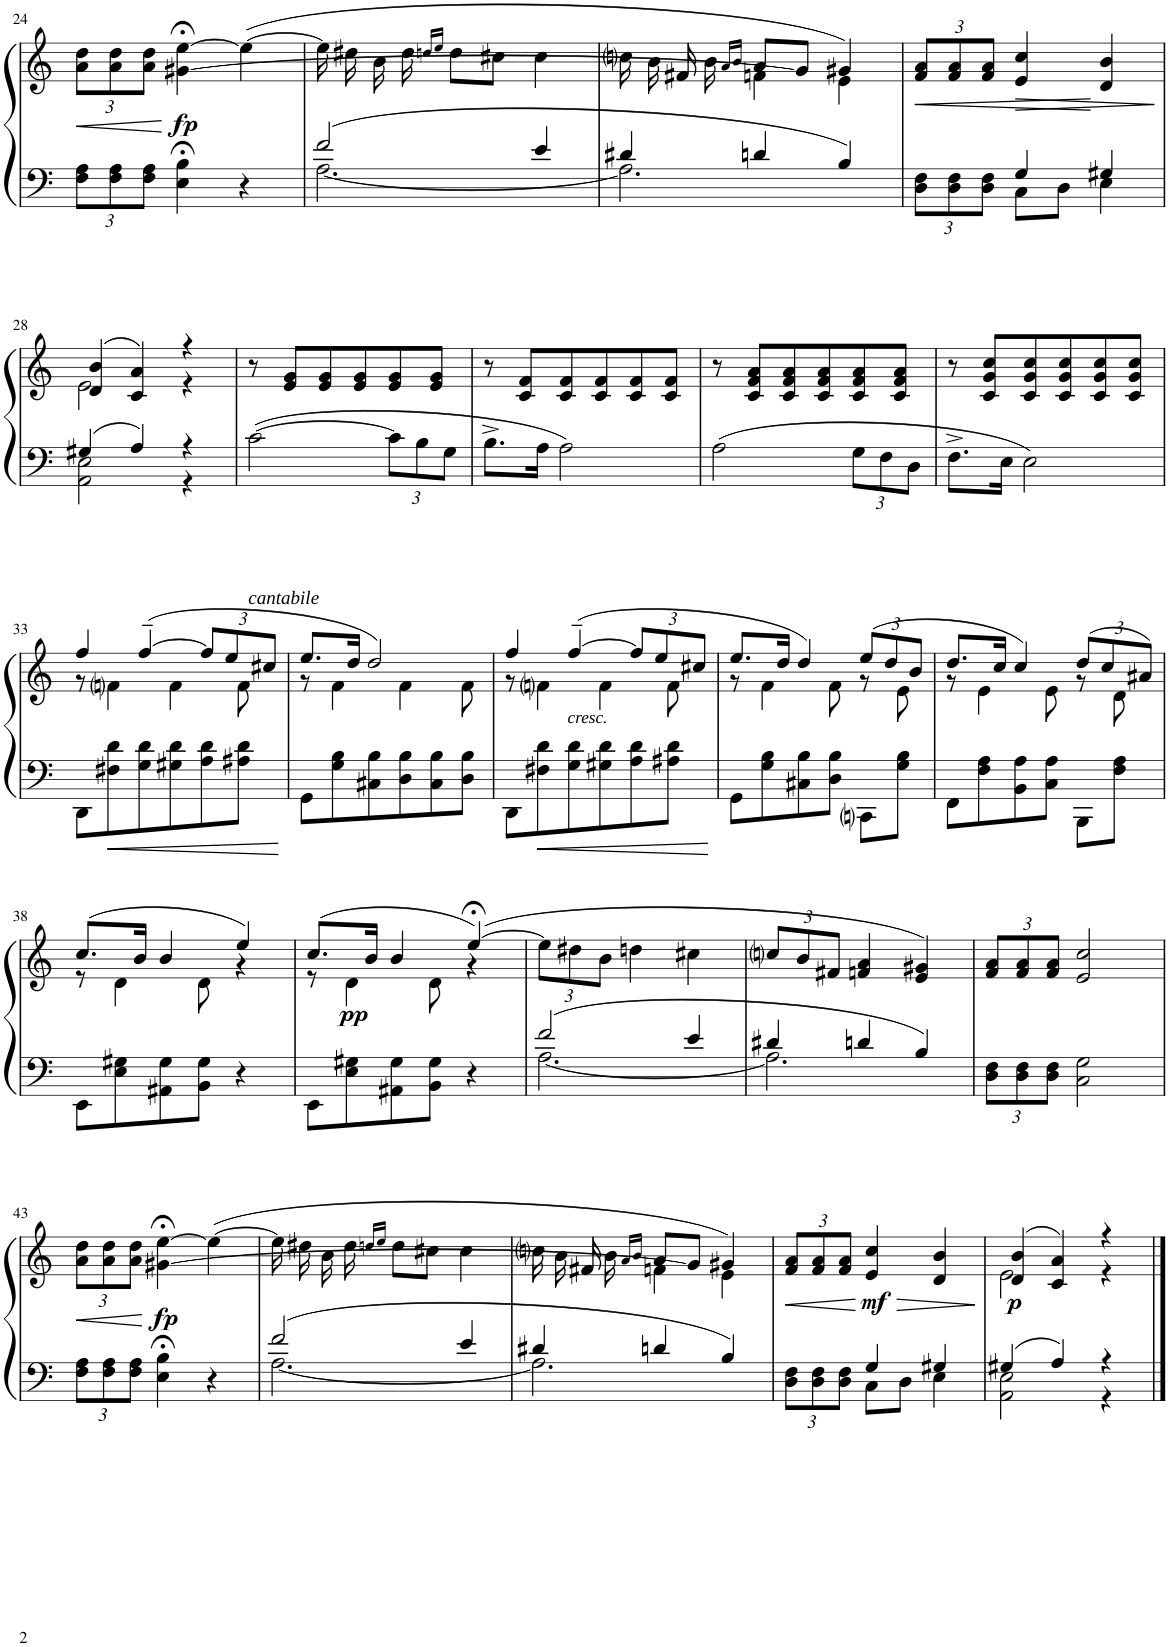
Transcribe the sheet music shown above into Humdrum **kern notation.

**kern	**kern	**dynam
*part1	*part1	*part1
*staff2	*staff1	*staff1/2
*I"Midi_1	*	*
!!LO:PB:g=z
*clefF4	*clefG2	*
*k[]	*k[]	*
*M3/4	*M3/4	*
*Xbrackettup	*Xbrackettup	*
=24	=24	=24
*^	*	*
!	!	!	!LO:HP:b
*	*	*^	*
12F\ 12A\L	2ryy	12a\ 12dd\L	2ryy	<
12F\ 12A\	.	12a\ 12dd\	.	.
12F\ 12A\J	.	12a\ 12dd\J	.	.
!	!	!	!	!LO:DY:b
4E\;< 4B\;<	.	[4g#X\;< [4ee\;<	.	fp
4r	4ryy	(4ee\_	4ryy	.
=25	=25	=25	=25	=25
2f/	[2.A\	16ee\]	2ryy	.
.	.	16dd#X\	.	.
.	.	16b\	.	.
.	.	16dd#\	.	.
.	.	16qddn/LL	.	.
.	.	16qee/JJ	.	.
.	.	8dd\L	.	.
.	.	8cc#X\J	.	.
4e/	.	4cc#\	4ryy	.
=26	=26	=26	=26	=26
4d#X/	2.A\]	16ccni\	4ryy	.
.	.	16b\	.	.
.	.	16f#X/	.	.
.	.	16b\	.	.
.	.	16qa/LL	.	.
.	.	16qb/JJ	.	.
4dn/	.	8a/L	4fn\	.
.	.	8g#/J]	.	.
4B/	.	4g#X/)	4e\	.
=27	=27	=27	=27	=27
!	!	!	!	!LO:HP:b
12D\ 12F\L	4ryy	12f/ 12a/L	2ryy	<
12D\ 12F\	.	12f/ 12a/	.	.
12D\ 12F\J	.	12f/ 12a/J	.	.
!	!	!	!	!LO:HP:b
4G/	8C\L	4e/ 4cc/	.	>
.	8D\J	.	.	.
4G#X/	4E\	4d/ 4b/	4ryy	[
*v	*v	*	*	*
*	*v	*v	*
.	.	]
!!LO:LB:g=z
=28	=28	=28
*^	*^	*
4G#X/	2AA\ 2E\	(4d/ 4b/	2e\	.
4A/	.	4c/ 4a/)	.	.
4r	4r	4r	4r	.
=29	=29	=29	=29	=29
!LO:TX:b:i:t=cantabile	!	!	!	!
[2c\	2ryy	8r	2ryy	.
.	.	8e/ 8g/L	.	.
.	.	8e/ 8g/	.	.
.	.	8e/ 8g/	.	.
12c\L]	4ryy	8e/ 8g/	4ryy	.
12B\	.	.	.	.
.	.	8e/ 8g/J	.	.
12G\J	.	.	.	.
=30	=30	=30	=30	=30
8.B^\L	2ryy	8r	2ryy	.
.	.	8c/ 8f/L	.	.
16A\Jk	.	.	.	.
2A\	.	8c/ 8f/	.	.
.	.	8c/ 8f/	.	.
.	4ryy	8c/ 8f/	4ryy	.
.	.	8c/ 8f/J	.	.
=31	=31	=31	=31	=31
2A\	2ryy	8r	2ryy	.
.	.	8c/ 8f/ 8a/L	.	.
.	.	8c/ 8f/ 8a/	.	.
.	.	8c/ 8f/ 8a/	.	.
12G\L	4ryy	8c/ 8f/ 8a/	4ryy	.
12F\	.	.	.	.
.	.	8c/ 8f/ 8a/J	.	.
12D\J	.	.	.	.
=32	=32	=32	=32	=32
8.F^\L	2ryy	8r	2ryy	.
.	.	8c/ 8g/ 8cc/L	.	.
16E\Jk	.	.	.	.
2E\	.	8c/ 8g/ 8cc/	.	.
.	.	8c/ 8g/ 8cc/	.	.
.	4ryy	8c/ 8g/ 8cc/	4ryy	.
.	.	8c/ 8g/ 8cc/J	.	.
*v	*v	*	*	*
!!LO:LB:g=z	!!
=33	=33	=33	=33
8DD\L	4ff/	8r	.
8F#X\ 8d\	.	4fni\	.
8G\ 8d\	([4ff~/	.	.
8G#X\ 8d\	.	4f\	.
8A\ 8d\	12ff/L]	.	.
.	12ee/	.	.
8A#X\ 8d\J	.	8f\	.
.	12cc#X/J	.	.
*	*v	*v	*
.	.	[
=34	=34	=34
*	*^	*
8GG\L	8.ee/L	8r	.
8G\ 8B\	.	4f\	.
.	16dd/Jk	.	.
8C#X\ 8B\	2dd/)	.	.
8D\ 8B\	.	4f\	.
8C#\ 8B\	.	.	.
8D\ 8B\J	.	8f\	.
=35	=35	=35	=35
8DD\L	4ff/	8r	.
!	!	!	!LO:HP:b=2
8F#X\ 8d\	.	4fni\	<
!LO:TX:a:i:t=cresc.	!	!	!
8G\ 8d\	([4ff~/	.	.
8G#X\ 8d\	.	4f\	.
8A\ 8d\	12ff/L]	.	.
.	12ee/	.	.
8A#X\ 8d\J	.	8f\	.
.	12cc#X/J	.	.
=36	=36	=36	=36
8GG\L	8.ee/L	8r	.
8G\ 8B\	.	4f\	.
.	16dd/Jk	.	.
8C#X\ 8B\	4dd/)	.	.
8D\ 8B\J	.	8f\	.
8CCni\L	(12ee/L	8r	.
.	12dd/	.	.
8G\ 8B\J	.	8e\	.
.	12b/J	.	.
=37	=37	=37	=37
8FF\L	8.dd/L	8r	.
8F\ 8A\	.	4e\	.
.	16cc/Jk	.	.
8BB\ 8A\	4cc/)	.	.
8C\ 8A\J	.	8e\	.
8BBB\L	(12dd/L	8r	.
.	12cc/	.	.
8F\ 8A\J	.	8d\	.
.	12a#X/J)	.	.
!!LO:LB:g=z	!!
=38	=38	=38	=38
*^	*	*	*
8EE\L	2ryy	(8.cc/L	8r	.
8E\ 8G#X\	.	.	4d\	.
.	.	16b/Jk	.	.
8AA#X\ 8G#\	.	4b/	.	.
8BB\ 8G#\J	.	.	8d\	.
4r	4ryy	4ee/)	4r	.
=39	=39	=39	=39	=39
8EE\L	2ryy	(8.cc/L	8r	.
!	!	!	!	!LO:DY:b
8E\ 8G#X\	.	.	4d\	pp
.	.	16b/Jk	.	.
8AA#X\ 8G#\	.	4b/	.	.
8BB\ 8G#\J	.	.	8d\	.
4r	4ryy	([4ee;</)	4r	.
=40	=40	=40	=40	=40
2f/	[2.A\	12ee\L]	2ryy	.
.	.	12dd#X\	.	.
.	.	12b\J	.	.
.	.	4ddn\	.	.
4e/	.	4cc#X\	4ryy	.
=41	=41	=41	=41	=41
4d#X/	2.A\]	12ccni/L	2ryy	.
.	.	12b/	.	.
.	.	12f#X/J	.	.
4dn/	.	4fn/ 4a/	.	.
4B/	.	4e/ 4g#X/)	4ryy	.
=42	=42	=42	=42	=42
12D\ 12F\L	2ryy	12f/ 12a/L	2ryy	.
12D\ 12F\	.	12f/ 12a/	.	.
12D\ 12F\J	.	12f/ 12a/J	.	.
2C\ 2G\	.	2e/ 2cc/	.	.
.	4ryy	.	4ryy	.
!!LO:LB:g=z	!!
=43	=43	=43	=43	=43
!	!	!	!	!LO:HP:b
12F\ 12A\L	2ryy	12a\ 12dd\L	2ryy	<
12F\ 12A\	.	12a\ 12dd\	.	.
12F\ 12A\J	.	12a\ 12dd\J	.	.
!	!	!	!	!LO:DY:n=1:b
4E\;< 4B\;<	.	[4g#X\;< [4ee\;<	.	[ fp
4r	4ryy	(4ee\_	4ryy	.
=44	=44	=44	=44	=44
2f/	[2.A\	16ee\]	2ryy	.
.	.	16dd#X\	.	.
.	.	16b\	.	.
.	.	16dd#\	.	.
.	.	16qddn/LL	.	.
.	.	16qee/JJ	.	.
.	.	8dd\L	.	.
.	.	8cc#X\J	.	.
4e/	.	4cc#\	4ryy	.
=45	=45	=45	=45	=45
4d#X/	2.A\]	16ccni\	4ryy	.
.	.	16b\	.	.
.	.	16f#X/	.	.
.	.	16b\	.	.
.	.	16qa/LL	.	.
.	.	16qb/JJ	.	.
4dn/	.	8a/L	4fn\	.
.	.	8g#/J]	.	.
4B/	.	4g#X/)	4e\	.
=46	=46	=46	=46	=46
!	!	!	!	!LO:HP:b
12D\ 12F\L	4ryy	12f/ 12a/L	2ryy	<
12D\ 12F\	.	12f/ 12a/	.	.
12D\ 12F\J	.	12f/ 12a/J	.	.
!	!	!	!	!LO:DY:n=1:b
4G/	8C\L	4e/ 4cc/	.	[ mf
.	8D\J	.	.	.
4G#X/	4E\	4d/ 4b/	4ryy	.
*v	*v	*	*	*
*	*v	*v	*
.	.	[
=47	=47	=47
*^	*^	*
!	!	!	!	!LO:DY:b
4G#X/	2AA\ 2E\	(4d/ 4b/	2e\	p
4A/	.	4c/ 4a/)	.	.
4r	4r	4r	4r	.
*v	*v	*	*	*
*	*v	*v	*
==	==	==
*-	*-	*-
